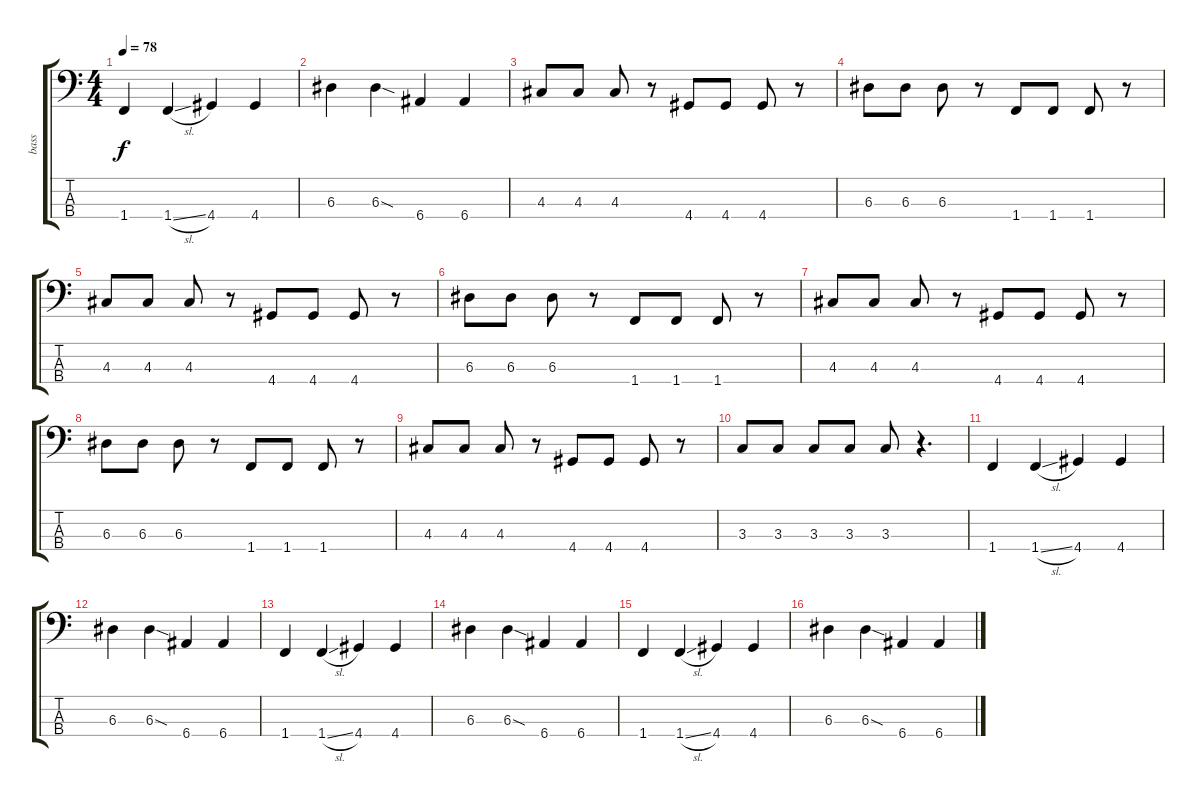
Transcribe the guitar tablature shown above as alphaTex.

\track ("bass" "bass") {instrument electricbasspick}
\staff {score tabs}
\tuning (G2 D2 A1 E1) {hide}
\ts (4 4)
\tempo 78
\clef f4
\ks c
1.4.4{dy f} 1.4{sl}.4 4.4.4 4.4.4 |
6.3.4 6.3{sod}.4 6.4.4 6.4.4 |
4.3.8 4.3.8 4.3.8 r.8 4.4.8 4.4.8 4.4.8 r.8 |
6.3.8 6.3.8 6.3.8 r.8 1.4.8 1.4.8 1.4.8 r.8 |
4.3.8 4.3.8 4.3.8 r.8 4.4.8 4.4.8 4.4.8 r.8 |
6.3.8 6.3.8 6.3.8 r.8 1.4.8 1.4.8 1.4.8 r.8 |
4.3.8 4.3.8 4.3.8 r.8 4.4.8 4.4.8 4.4.8 r.8 |
6.3.8 6.3.8 6.3.8 r.8 1.4.8 1.4.8 1.4.8 r.8 |
4.3.8 4.3.8 4.3.8 r.8 4.4.8 4.4.8 4.4.8 r.8 |
3.3.8 3.3.8 3.3.8 3.3.8 3.3.8 r.4{d} |
1.4.4 1.4{sl}.4 4.4.4 4.4.4 |
6.3.4 6.3{sod}.4 6.4.4 6.4.4 |
1.4.4 1.4{sl}.4 4.4.4 4.4.4 |
6.3.4 6.3{sod}.4 6.4.4 6.4.4 |
1.4.4 1.4{sl}.4 4.4.4 4.4.4 |
6.3.4 6.3{sod}.4 6.4.4 6.4.4
